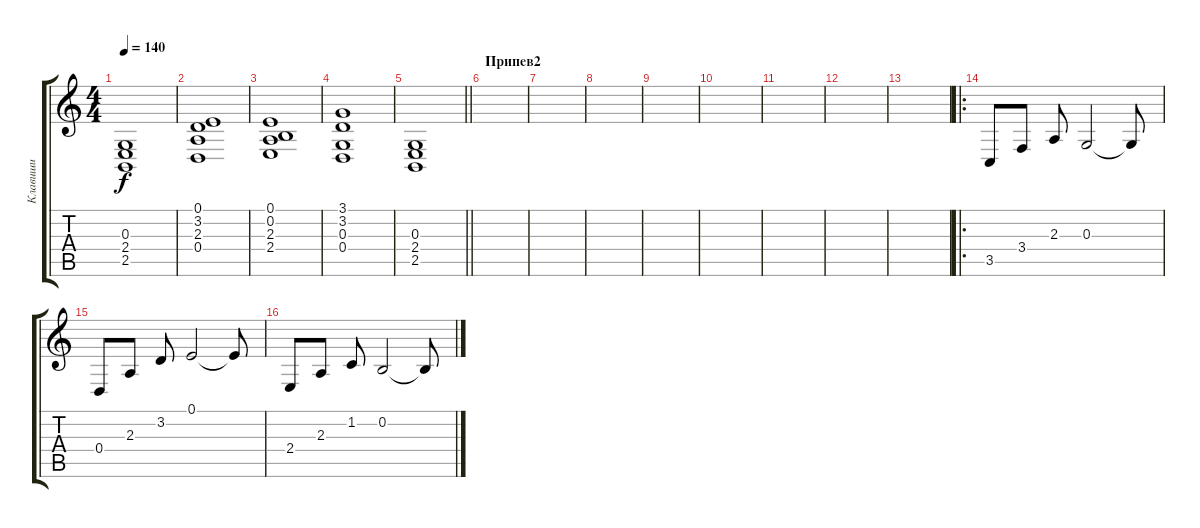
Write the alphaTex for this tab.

\track ("Клавиши" "Клавиши") {instrument brightacousticpiano}
\staff {score tabs}
\tuning (E4 B3 G3 D3 A2 E2) {hide}
\ts (4 4)
\tempo 140
\clef g2
\ks c
(0.3 2.4 2.5).1{dy f} |
(0.1 3.2 2.3 0.4).1{volume 7 instrument stringensemble1} |
(0.1 0.2 2.3 2.4).1 |
(3.1 3.2 0.3 0.4).1 |
\barLineRight lightlight
(0.3 2.4 2.5).1 |
\section ("" "Припев2")
|
|
|
|
|
|
|
|
\ro
3.5.8{volume 15 instrument brightacousticpiano} 3.4.8 2.3.8 0.3.2 0.3{t}.8 |
0.4.8 2.3.8 3.2.8 0.1.2 0.1{t}.8 |
2.4.8 2.3.8 1.2.8 0.2.2 0.2{t}.8
